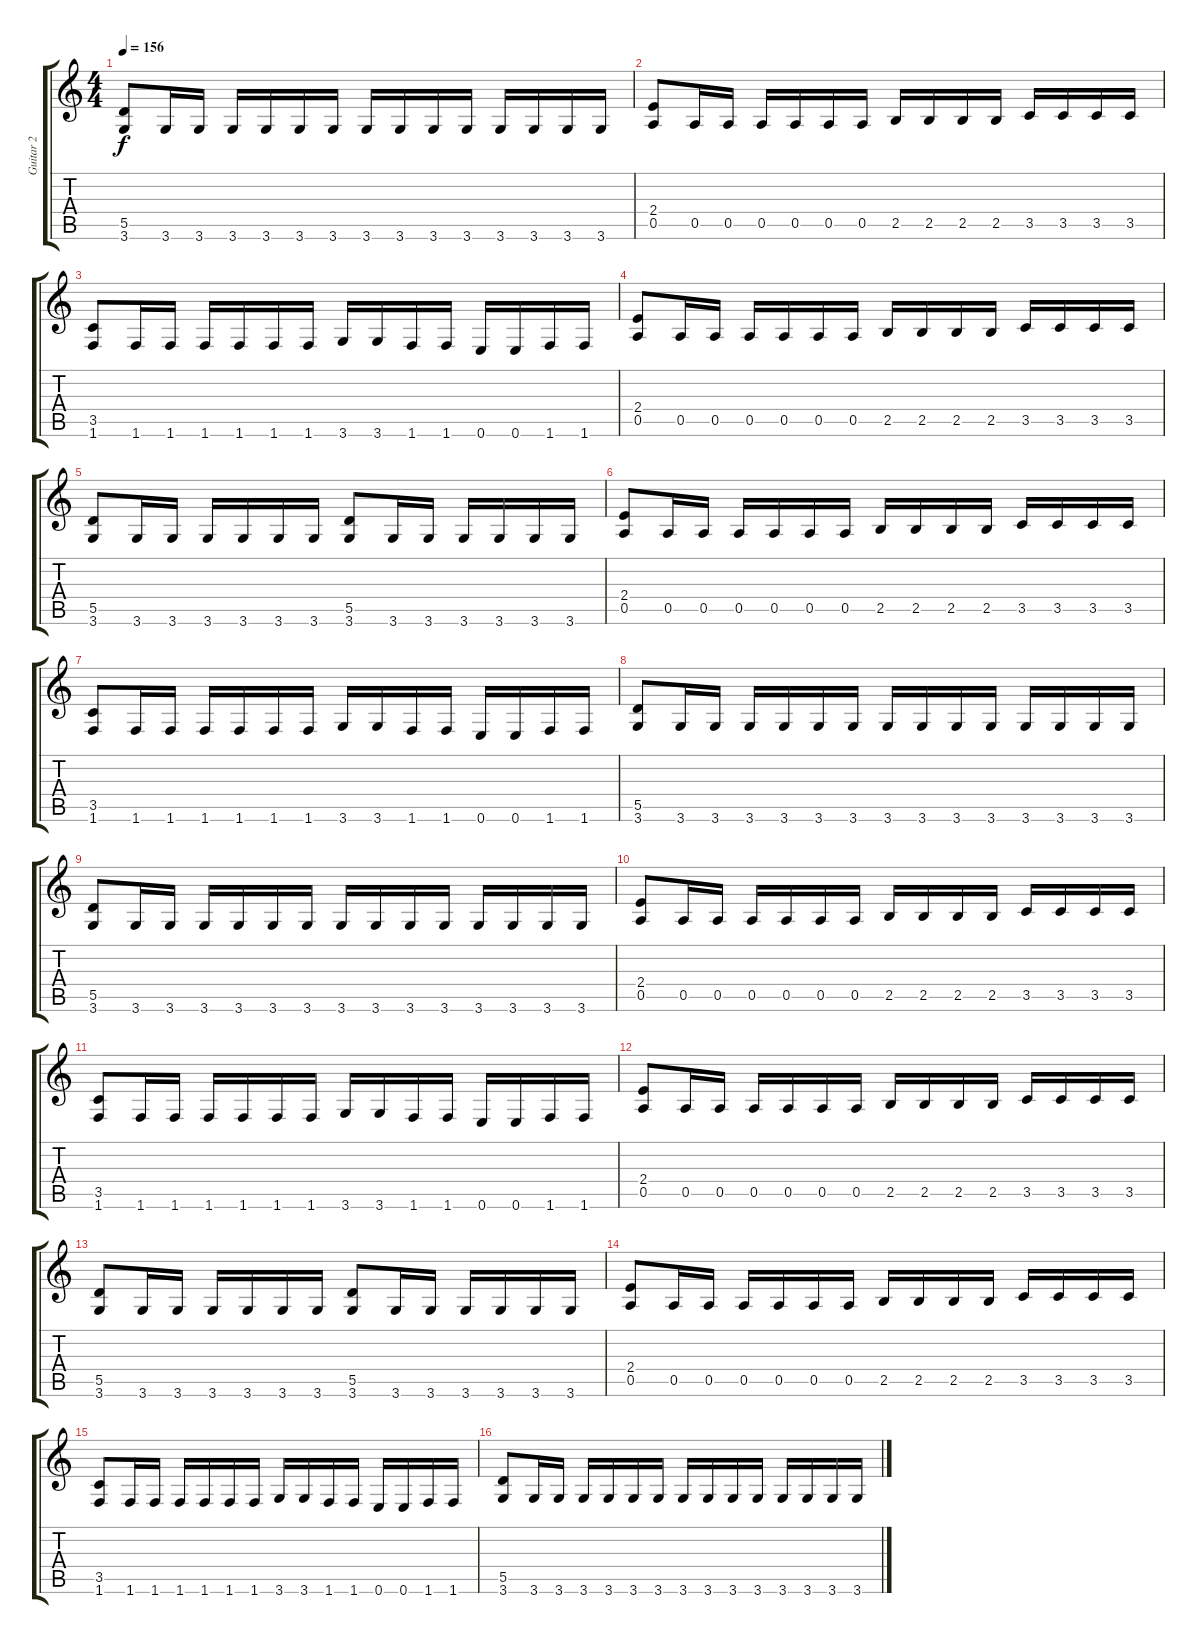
\track ("Guitar 2" "Guitar 2") {instrument distortionguitar}
\staff {score tabs}
\tuning (E4 B3 G3 D3 A2 E2) {hide}
\ts (4 4)
\tempo 156
\clef g2
\ks c
(5.5 3.6).8{dy f} 3.6.16 3.6.16 3.6.16 3.6.16 3.6.16 3.6.16 3.6.16 3.6.16 3.6.16 3.6.16 3.6.16 3.6.16 3.6.16 3.6.16 |
(2.4 0.5).8 0.5.16 0.5.16 0.5.16 0.5.16 0.5.16 0.5.16 2.5.16 2.5.16 2.5.16 2.5.16 3.5.16 3.5.16 3.5.16 3.5.16 |
(3.5 1.6).8 1.6.16 1.6.16 1.6.16 1.6.16 1.6.16 1.6.16 3.6.16 3.6.16 1.6.16 1.6.16 0.6.16 0.6.16 1.6.16 1.6.16 |
(2.4 0.5).8 0.5.16 0.5.16 0.5.16 0.5.16 0.5.16 0.5.16 2.5.16 2.5.16 2.5.16 2.5.16 3.5.16 3.5.16 3.5.16 3.5.16 |
(5.5 3.6).8 3.6.16 3.6.16 3.6.16 3.6.16 3.6.16 3.6.16 (5.5 3.6).8 3.6.16 3.6.16 3.6.16 3.6.16 3.6.16 3.6.16 |
(2.4 0.5).8 0.5.16 0.5.16 0.5.16 0.5.16 0.5.16 0.5.16 2.5.16 2.5.16 2.5.16 2.5.16 3.5.16 3.5.16 3.5.16 3.5.16 |
(3.5 1.6).8 1.6.16 1.6.16 1.6.16 1.6.16 1.6.16 1.6.16 3.6.16 3.6.16 1.6.16 1.6.16 0.6.16 0.6.16 1.6.16 1.6.16 |
(5.5 3.6).8 3.6.16 3.6.16 3.6.16 3.6.16 3.6.16 3.6.16 3.6.16 3.6.16 3.6.16 3.6.16 3.6.16 3.6.16 3.6.16 3.6.16 |
(5.5 3.6).8 3.6.16 3.6.16 3.6.16 3.6.16 3.6.16 3.6.16 3.6.16 3.6.16 3.6.16 3.6.16 3.6.16 3.6.16 3.6.16 3.6.16 |
\section ("" "")
(2.4 0.5).8 0.5.16 0.5.16 0.5.16 0.5.16 0.5.16 0.5.16 2.5.16 2.5.16 2.5.16 2.5.16 3.5.16 3.5.16 3.5.16 3.5.16 |
(3.5 1.6).8 1.6.16 1.6.16 1.6.16 1.6.16 1.6.16 1.6.16 3.6.16 3.6.16 1.6.16 1.6.16 0.6.16 0.6.16 1.6.16 1.6.16 |
(2.4 0.5).8 0.5.16 0.5.16 0.5.16 0.5.16 0.5.16 0.5.16 2.5.16 2.5.16 2.5.16 2.5.16 3.5.16 3.5.16 3.5.16 3.5.16 |
(5.5 3.6).8 3.6.16 3.6.16 3.6.16 3.6.16 3.6.16 3.6.16 (5.5 3.6).8 3.6.16 3.6.16 3.6.16 3.6.16 3.6.16 3.6.16 |
(2.4 0.5).8 0.5.16 0.5.16 0.5.16 0.5.16 0.5.16 0.5.16 2.5.16 2.5.16 2.5.16 2.5.16 3.5.16 3.5.16 3.5.16 3.5.16 |
(3.5 1.6).8 1.6.16 1.6.16 1.6.16 1.6.16 1.6.16 1.6.16 3.6.16 3.6.16 1.6.16 1.6.16 0.6.16 0.6.16 1.6.16 1.6.16 |
(5.5 3.6).8 3.6.16 3.6.16 3.6.16 3.6.16 3.6.16 3.6.16 3.6.16 3.6.16 3.6.16 3.6.16 3.6.16 3.6.16 3.6.16 3.6.16
